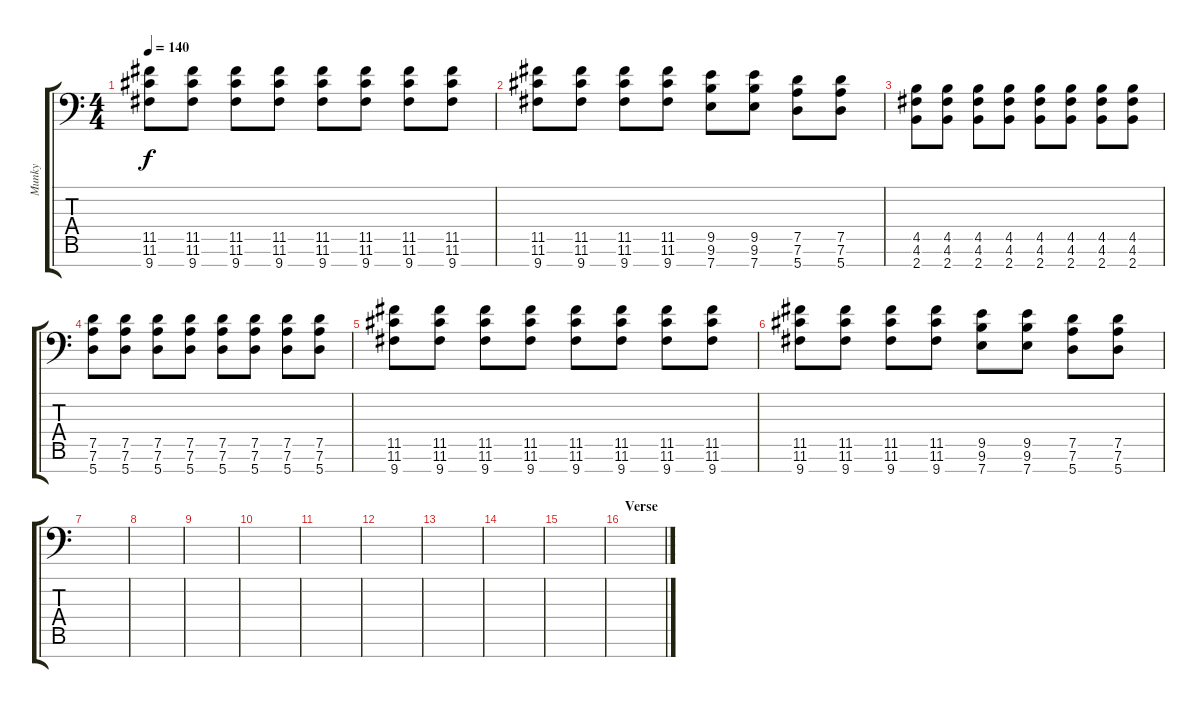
\track ("Munky" "Munky") {instrument distortionguitar}
\staff {score tabs}
\tuning (D4 A3 F3 C3 G2 D2 A1) {hide}
\ts (4 4)
\tempo 140
\clef f4
\ks c
(11.5 11.6 9.7).8{dy f} (11.5 11.6 9.7).8 (11.5 11.6 9.7).8 (11.5 11.6 9.7).8 (11.5 11.6 9.7).8 (11.5 11.6 9.7).8 (11.5 11.6 9.7).8 (11.5 11.6 9.7).8 |
(11.5 11.6 9.7).8 (11.5 11.6 9.7).8 (11.5 11.6 9.7).8 (11.5 11.6 9.7).8 (9.5 9.6 7.7).8 (9.5 9.6 7.7).8 (7.5 7.6 5.7).8 (7.5 7.6 5.7).8 |
(4.5 4.6 2.7).8 (4.5 4.6 2.7).8 (4.5 4.6 2.7).8 (4.5 4.6 2.7).8 (4.5 4.6 2.7).8 (4.5 4.6 2.7).8 (4.5 4.6 2.7).8 (4.5 4.6 2.7).8 |
(7.5 7.6 5.7).8 (7.5 7.6 5.7).8 (7.5 7.6 5.7).8 (7.5 7.6 5.7).8 (7.5 7.6 5.7).8 (7.5 7.6 5.7).8 (7.5 7.6 5.7).8 (7.5 7.6 5.7).8 |
(11.5 11.6 9.7).8 (11.5 11.6 9.7).8 (11.5 11.6 9.7).8 (11.5 11.6 9.7).8 (11.5 11.6 9.7).8 (11.5 11.6 9.7).8 (11.5 11.6 9.7).8 (11.5 11.6 9.7).8 |
(11.5 11.6 9.7).8 (11.5 11.6 9.7).8 (11.5 11.6 9.7).8 (11.5 11.6 9.7).8 (9.5 9.6 7.7).8 (9.5 9.6 7.7).8 (7.5 7.6 5.7).8 (7.5 7.6 5.7).8 |
|
|
|
|
|
|
|
|
|
\section ("" "Verse")
